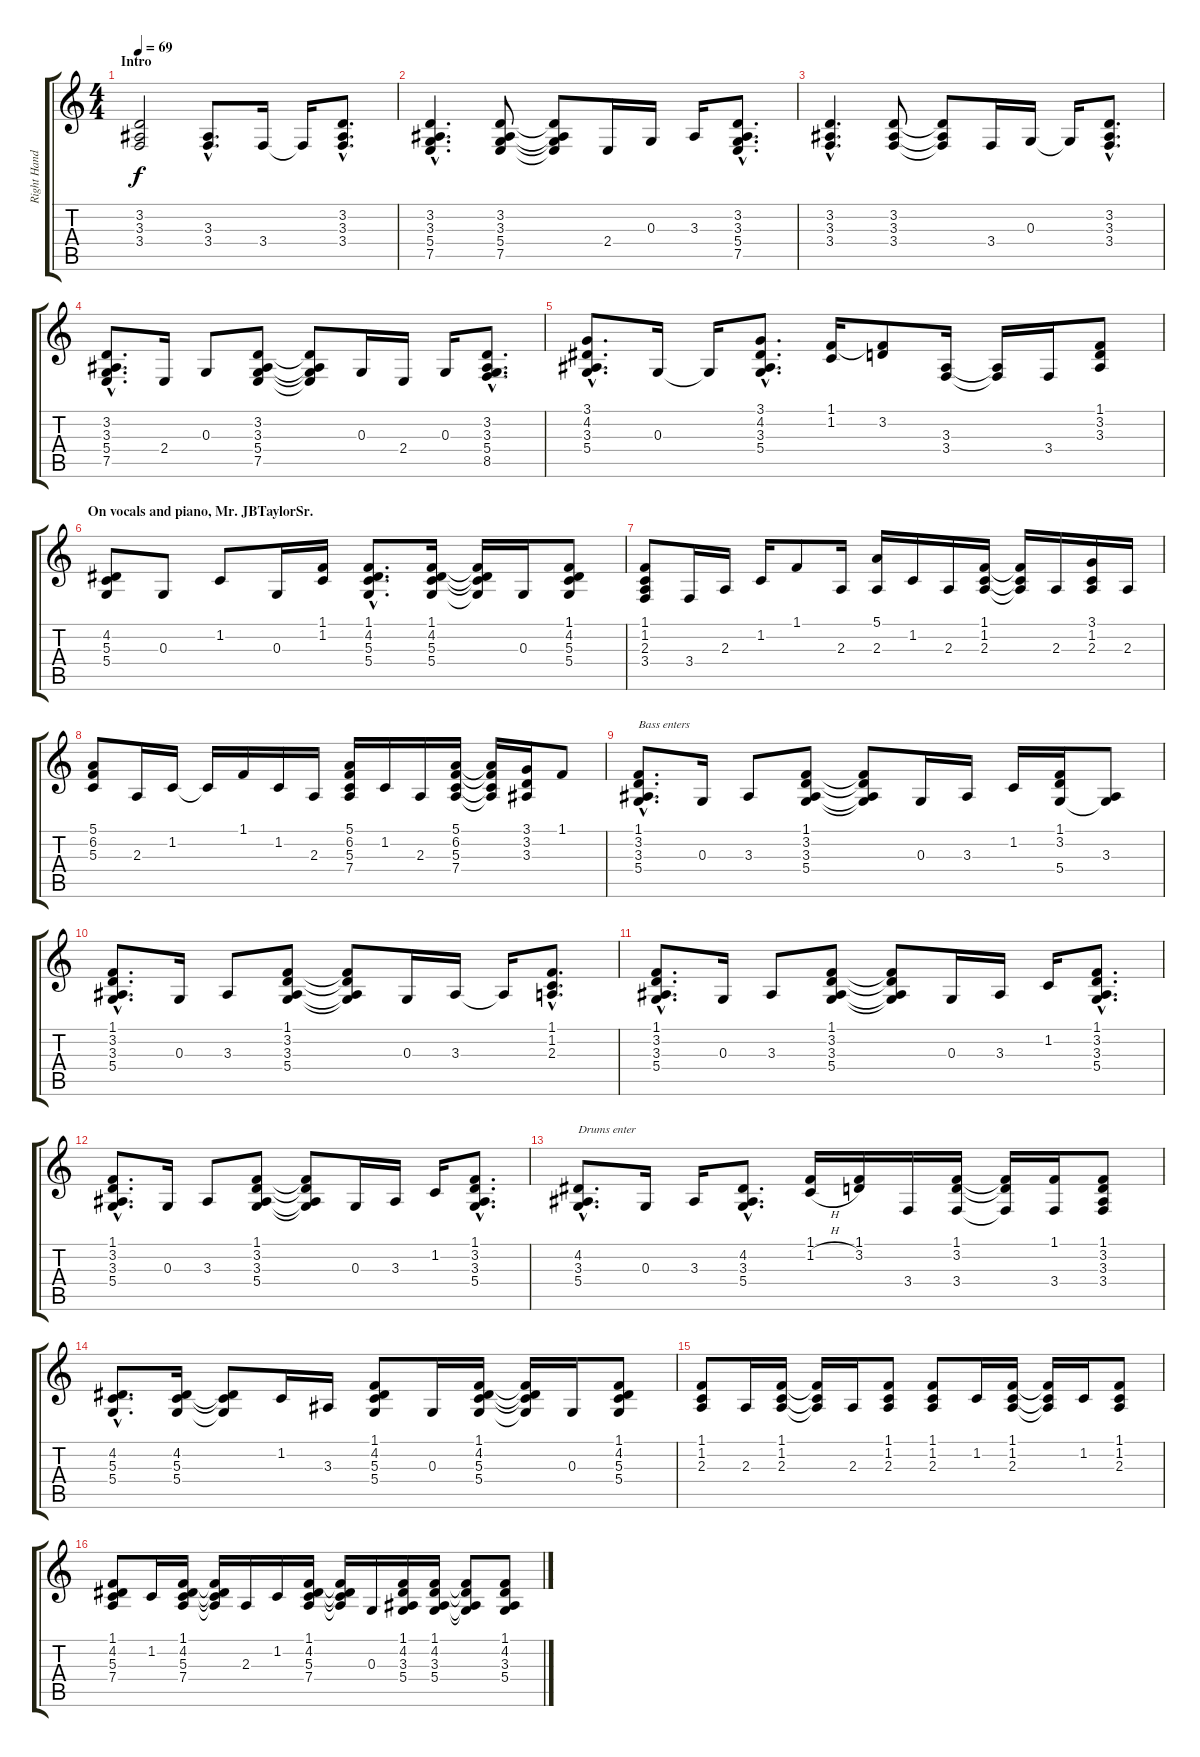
\track ("Right Hand" "Right Hand") {instrument acousticgrandpiano}
\staff {score tabs}
\tuning (E4 B3 G3 D3 A2 E2) {hide}
\ts (4 4)
\section ("" "Intro")
\tempo 69
\clef g2
\ks c
(3.2 3.3 3.4).2{dy f volume 11 instrument acousticgrandpiano} (3.3{hac} 3.4{hac}).8{d} 3.4.16 3.4{t}.16 (3.2{hac} 3.3{hac} 3.4{hac}).8{d} |
(3.2{hac} 3.3{hac} 5.4{hac} 7.5{hac}).4{d} (3.2 3.3 5.4 7.5).8 (3.2{t} 3.3{t} 5.4{t} 7.5{t}).8 2.4.16 0.3.16 3.3.16 (3.2{hac} 3.3{hac} 5.4{hac} 7.5{hac}).8{d} |
(3.2{hac} 3.3{hac} 3.4{hac}).4{d} (3.2 3.3 3.4).8 (3.2{t} 3.3{t} 3.4{t}).8 3.4.16 0.3.16 0.3{t}.16 (3.2{hac} 3.3{hac} 3.4{hac}).8{d} |
(3.2{hac} 3.3{hac} 5.4{hac} 7.5{hac}).8{d} 2.4.16 0.3.8 (3.2 3.3 5.4 7.5).8 (3.2{t} 3.3{t} 5.4{t} 7.5{t}).8 0.3.16 2.4.16 0.3.16 (3.2{hac} 3.3{hac} 5.4{hac} 8.5{hac}).8{d} |
(3.1{hac} 4.2{hac} 3.3{hac} 5.4{hac}).8{d} 0.3.16 0.3{t}.16 (3.1{hac} 4.2{hac} 3.3{hac} 5.4{hac}).8{d} (1.1 1.2).16 (1.1{t} 3.2).8 (3.3 3.4).16 (3.3{t} 3.4{t}).16 3.4.16 (1.1 3.2 3.3).8 |
\section ("" "On vocals and piano, Mr. JBTaylorSr.")
(4.2 5.3 5.4).8 0.3.8 1.2.8 0.3.16 (1.1 1.2).16 (1.1{hac} 4.2{hac} 5.3{hac} 5.4{hac}).8{d} (1.1 4.2 5.3 5.4).16 (1.1{t} 4.2{t} 5.3{t} 5.4{t}).16 0.3.16 (1.1 4.2 5.3 5.4).8 |
(1.1 1.2 2.3 3.4).8 3.4.16 2.3.16 1.2.16 1.1.8 2.3.16 (5.1 2.3).16 1.2.16 2.3.16 (1.1 1.2 2.3).16 (1.1{t} 1.2{t} 2.3{t}).16 2.3.16 (3.1 1.2 2.3).16 2.3.16 |
(5.1 6.2 5.3).8 2.3.16 1.2.16 1.2{t}.16 1.1.16 1.2.16 2.3.16 (5.1 6.2 5.3 7.4).16 1.2.16 2.3.16 (5.1 6.2 5.3 7.4).16 (5.1{t} 6.2{t} 5.3{t} 7.4{t}).16 (3.1 3.2 3.3).16 1.1.8 |
(1.1{hac} 3.2{hac} 3.3{hac} 5.4{hac}).8{d txt "Bass enters"} 0.3.16 3.3.8 (1.1 3.2 3.3 5.4).8 (1.1{t} 3.2{t} 3.3{t} 5.4{t}).8 0.3.16 3.3.16 1.2.16 (1.1 3.2 5.4).16 (3.3 5.4{t}).8 |
(1.1{hac} 3.2{hac} 3.3{hac} 5.4{hac}).8{d} 0.3.16 3.3.8 (1.1 3.2 3.3 5.4).8 (1.1{t} 3.2{t} 3.3{t} 5.4{t}).8 0.3.16 3.3.16 3.3{t}.16 (1.1{hac} 1.2{hac} 2.3{hac}).8{d} |
(1.1{hac} 3.2{hac} 3.3{hac} 5.4{hac}).8{d} 0.3.16 3.3.8 (1.1 3.2 3.3 5.4).8 (1.1{t} 3.2{t} 3.3{t} 5.4{t}).8 0.3.16 3.3.16 1.2.16 (1.1{hac} 3.2{hac} 3.3{hac} 5.4{hac}).8{d} |
(1.1{hac} 3.2{hac} 3.3{hac} 5.4{hac}).8{d} 0.3.16 3.3.8 (1.1 3.2 3.3 5.4).8 (1.1{t} 3.2{t} 3.3{t} 5.4{t}).8 0.3.16 3.3.16 1.2.16 (1.1{hac} 3.2{hac} 3.3{hac} 5.4{hac}).8{d} |
(4.2{hac} 3.3{hac} 5.4{hac}).8{d txt "Drums enter"} 0.3.16 3.3.16 (4.2{hac} 3.3{hac} 5.4{hac}).8{d} (1.1 1.2{h}).16 (1.1 3.2).16 3.4.16 (1.1 3.2 3.4).16 (1.1{t} 3.2{t} 3.4{t}).16 (1.1 3.4).16 (1.1 3.2 3.3 3.4).8 |
(4.2{hac} 5.3{hac} 5.4{hac}).8{d} (4.2 5.3 5.4).16 (4.2{t} 5.3{t} 5.4{t}).8 1.2.16 3.3.16 (1.1 4.2 5.3 5.4).8 0.3.16 (1.1 4.2 5.3 5.4).16 (1.1{t} 4.2{t} 5.3{t} 5.4{t}).16 0.3.16 (1.1 4.2 5.3 5.4).8 |
(1.1 1.2 2.3).8 2.3.16 (1.1 1.2 2.3).16 (1.1{t} 1.2{t} 2.3{t}).16 2.3.16 (1.1 1.2 2.3).8 (1.1 1.2 2.3).8 1.2.16 (1.1 1.2 2.3).16 (1.1{t} 1.2{t} 2.3{t}).16 1.2.16 (1.1 1.2 2.3).8 |
(1.1 4.2 5.3 7.4).8 1.2.16 (1.1 4.2 5.3 7.4).16 (1.1{t} 4.2{t} 5.3{t} 7.4{t}).16{volume 12} 2.3.16 1.2.16 (1.1 4.2 5.3 7.4).16 (1.1{t} 4.2{t} 5.3{t} 7.4{t}).16 0.3.16 (1.1 4.2 3.3 5.4).16 (1.1 4.2 3.3 5.4).16 (1.1{t} 4.2{t} 3.3{t} 5.4{t}).8 (1.1 4.2 3.3 5.4).8
